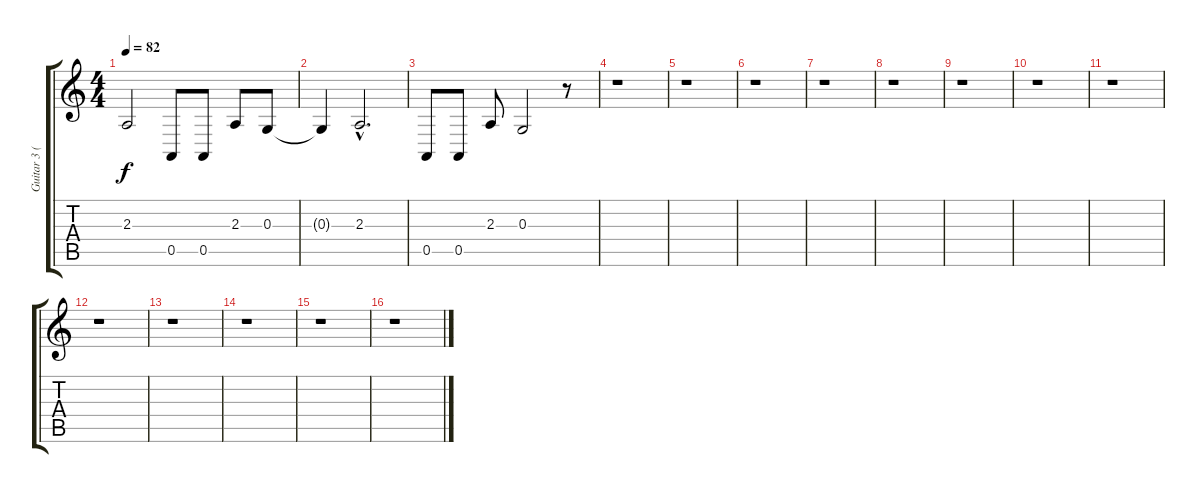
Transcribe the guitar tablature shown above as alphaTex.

\track ("Guitar 3 (echo)" "Guitar 3 (") {instrument fx8scifi}
\staff {score tabs}
\tuning (E4 B3 G3 D3 A2 E2) {hide}
\ts (4 4)
\tempo 82
\clef g2
\ks c
2.3.2{dy f} 0.5.8 0.5.8 2.3.8 0.3.8 |
0.3{t}.4 2.3{hac}.2{d} |
0.5.8 0.5.8 2.3.8 0.3.2 r.8 |
r.1 |
r.1 |
r.1 |
r.1 |
r.1 |
r.1 |
r.1 |
r.1 |
r.1 |
r.1 |
r.1 |
r.1 |
r.1
